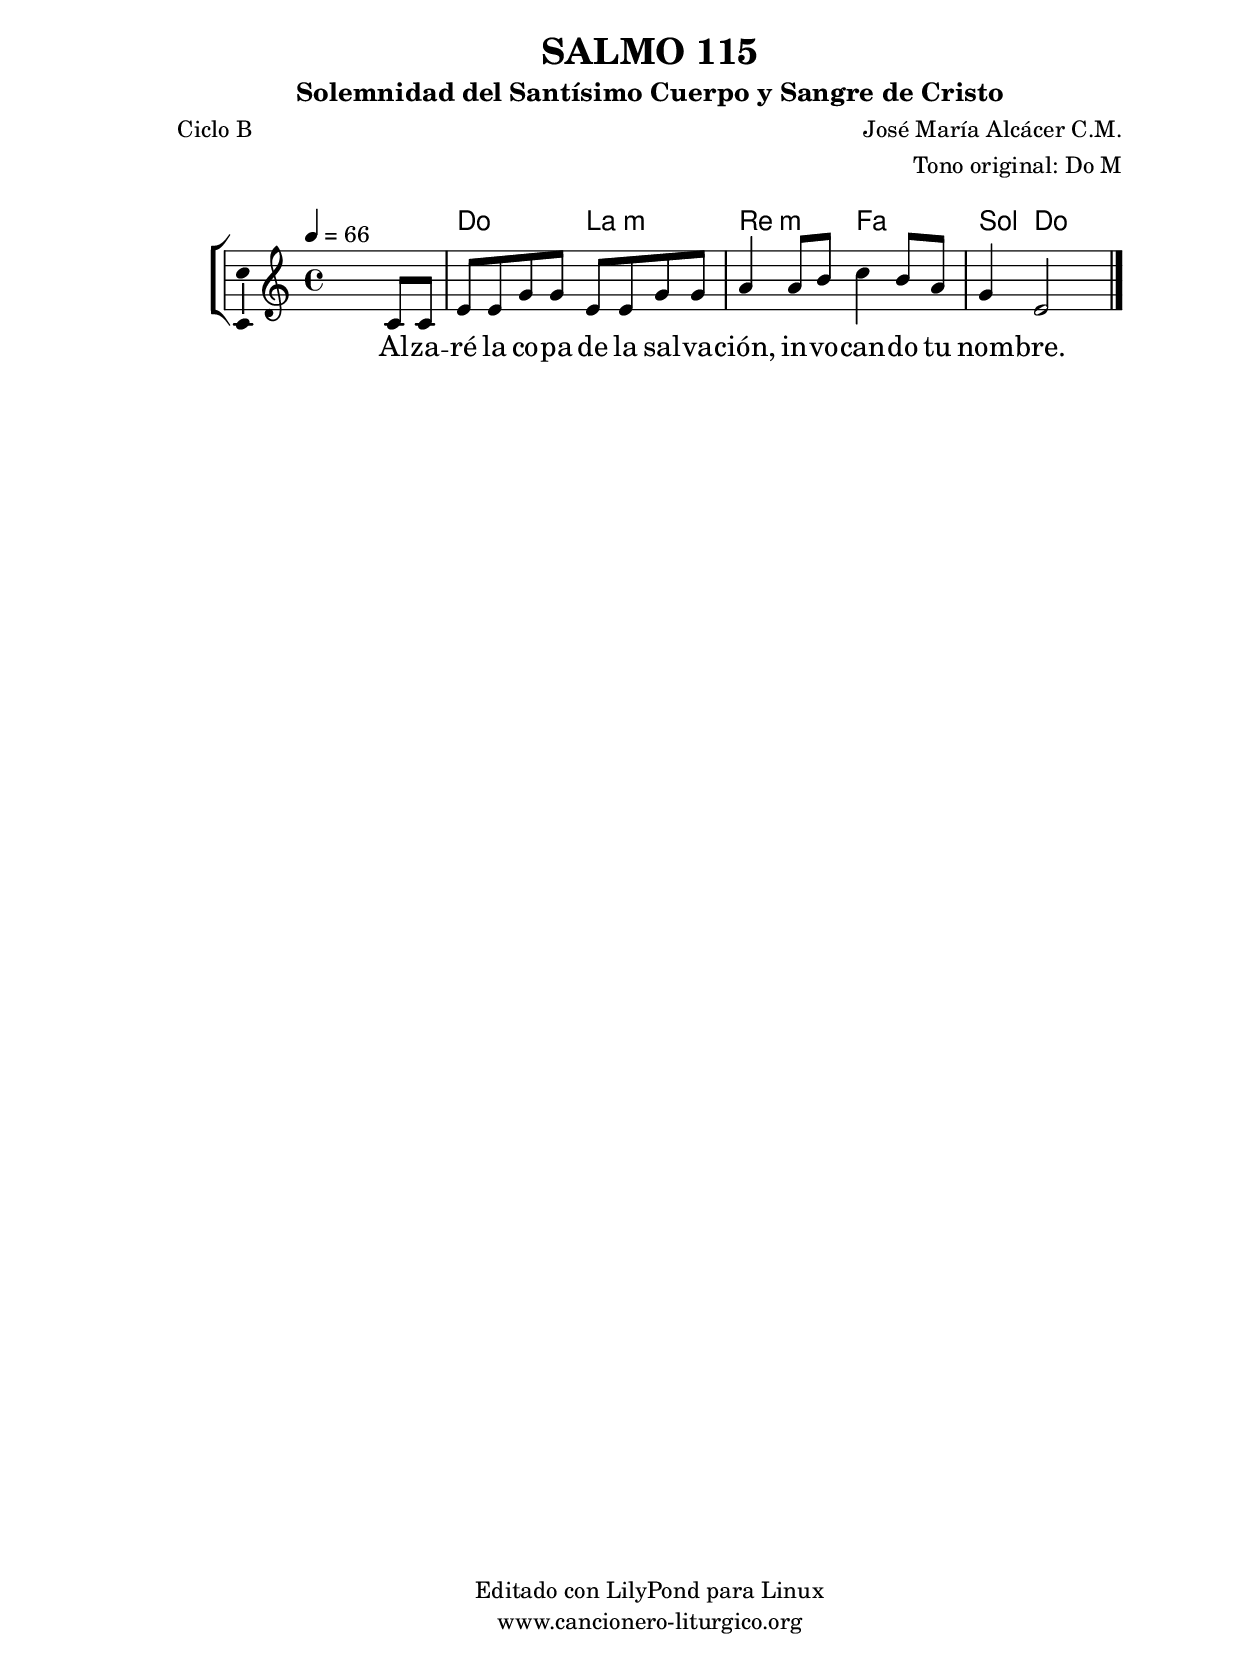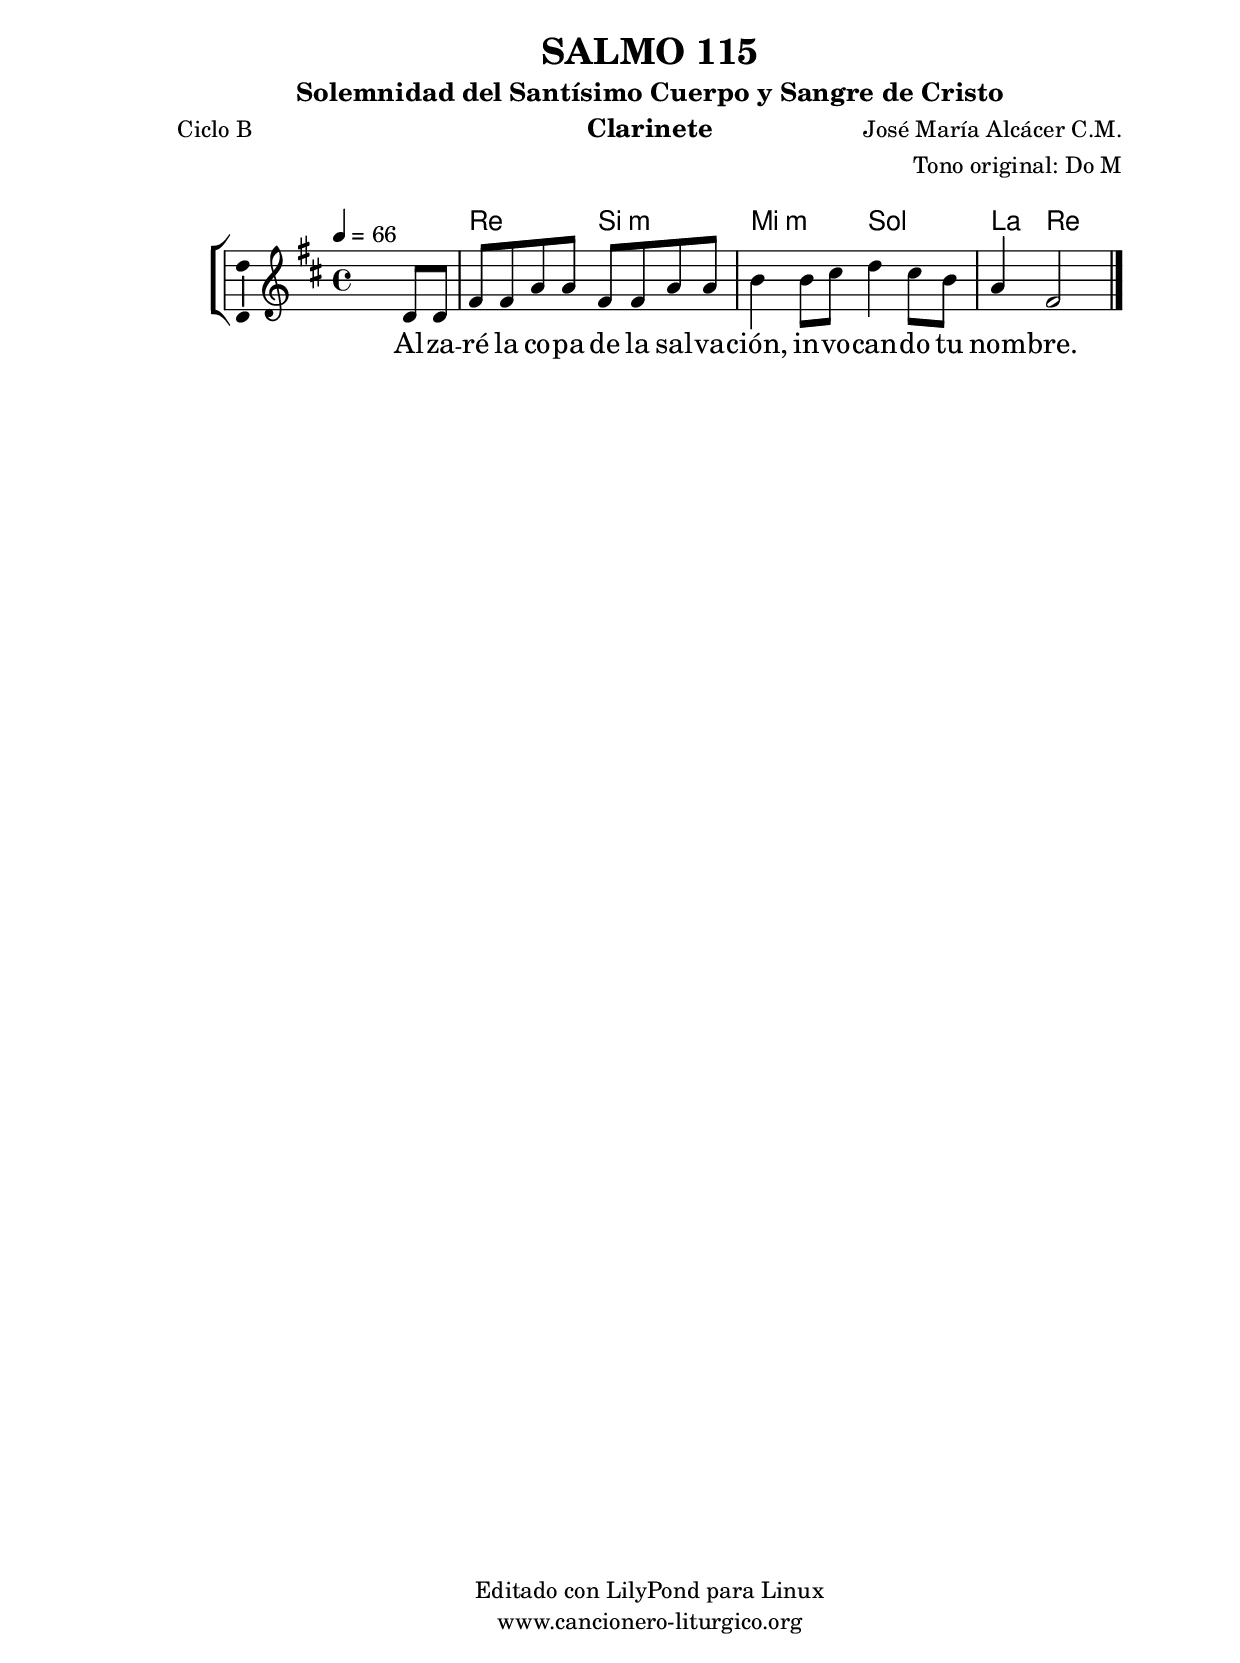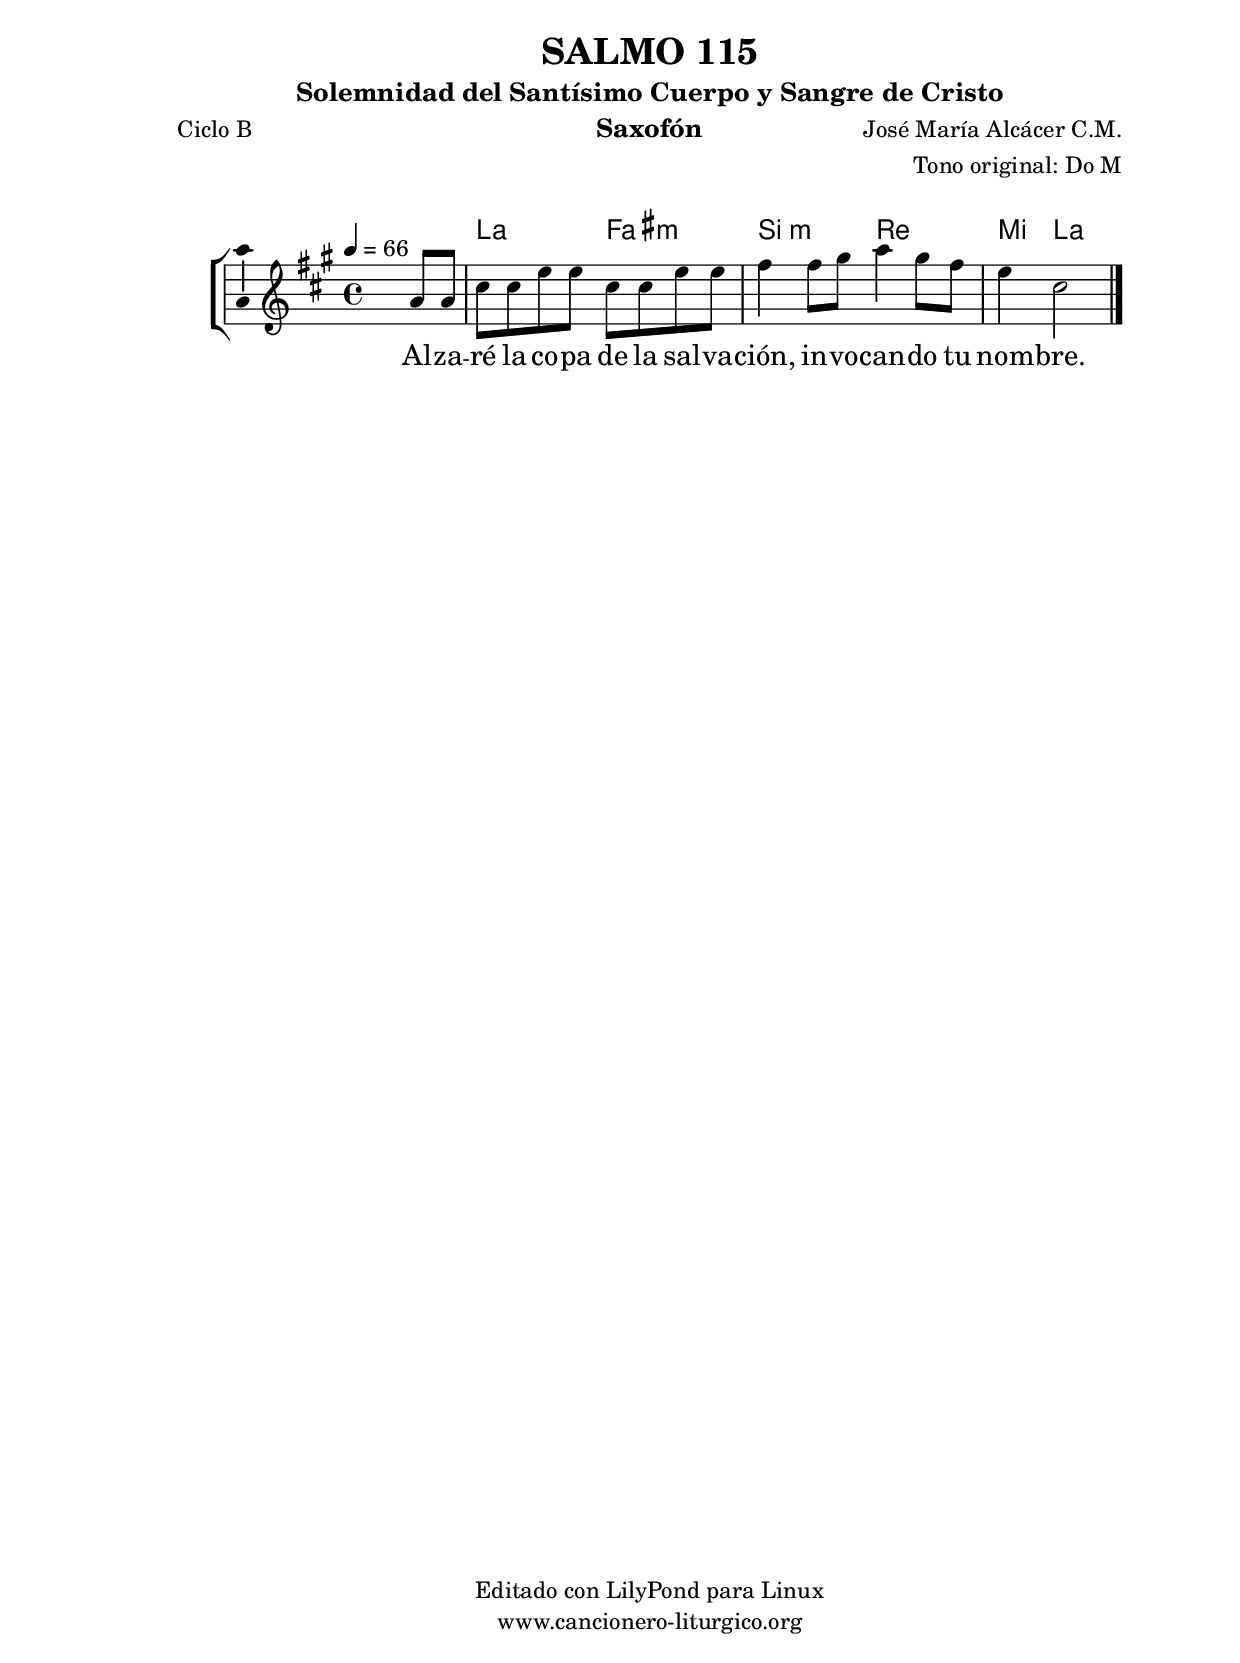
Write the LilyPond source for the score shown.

%
%para convertir .midi en .wav:
%timidity filename.midi -Ow -o finename.wav
%
%
%Para convertir de .wav a .mp3:
%lame -h -m j filename.wav
%
%
%para escuchar el midi:
%timidity nombrefichero.midi
%


%versión de lilypond para la que se ha escrito esta partitura:
\version "2.16.0"

	%Tamaño papel
	#(set-default-paper-size "a4")
	%Tamaño partitura
	#(set-global-staff-size 20)
	%No responde al pulsar sobre una nota
	#(ly:set-option 'point-and-click #f)

%parámetros del encabezamiento:
\header {
	title = "SALMO 115"
	subtitle = "Solemnidad del Santísimo Cuerpo y Sangre de Cristo"
	composer = "José María Alcácer C.M."
	poet = "Ciclo B"
	meter = ""
	arranger = "Tono original: Do M"
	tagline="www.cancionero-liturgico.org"
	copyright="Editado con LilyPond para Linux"
	}

%parámetros asociados al papel:
\paper  {
	oddHeaderMarkup = \markup {\fill-line { \on-the-fly #not-first-page \fromproperty #'header:title \on-the-fly #not-first-page \fromproperty #'header:composer }}
	evenHeaderMarkup = \markup {\fill-line { \fromproperty #'header:composer \fromproperty #'header:title }}
	#(set-paper-size "a4")
	print-page-number = ##f
	first-page-number = 1
	print-first-page-number = ##f
%	head-separation = 3.0 \cm
	top-margin = 2.0 \cm
	bottom-margin = 0.5\cm
%%%	bottom-margin = -1.0\cm
	left-margin = 3.0 \cm
	line-width = 16.0 \cm 
	indent = 8\mm
	interscoreline = 2.\mm
	between-system-space = 15\mm
%	para que las partituras no llenen la hoja:
	ragged-bottom = ##t
%	idem para la última hoja:
	ragged-last-bottom = ##f
%	para que las partituras llenen el ancho del papel:
	ragged-last = ##f
	after-title-space = 2.5 \cm
%page-count=1
%system-count=1

	%Flexible Vertical Spacing
%	markup-markup-spacing =
%	#'((basic-distance . 15) (minimum-distance . 15) (padding . 3))
	markup-system-spacing =
	#'((basic-distance . 15) (minimum-distance . 15) (padding . 3))
	system-system-spacing =
	#'((basic-distance . 15) (minimum-distance . 15) (padding . 3))
	score-system-spacing =
	#'((basic-distance . 15) (minimum-distance . 15) (padding . 5))
%	top-system-spacing = % header
%	#'((basic-distance . 8) (minimum-distance . 0) (padding . 3))
%	top-markup-spacing =
%	#'((basic-distance . 20) (minimum-distance . 20) (padding . 3))
	last-bottom-spacing = % footer
	#'((basic-distance . 5) (minimum-distance . 5) (padding . 3))
%	score-markup-spacing =
%	#'((basic-distance . 16) (minimum-distance . 13) (padding . 3))

	}


%parámetros que afectan a toda la partitura:
global =  {
	%clave de sol (G):
	\clef G
	%armadura:
%	\transpose e ees
	\key c \major
	\tempo 4=66
	\set Score.tempoHideNote = ##f
	}


acordes = {
	\italianChords
	\chordmode {
%	\transpose e ees
{

s1
c2 a:m d:m f g4 c2.

	}
	}
}


melodia = 
%	\transpose e ees
{
	\relative c'{

\time 4/4
s2 s4 c8 c
e8 e g g e e g g
a4 a8 b c4 b8 a
g4 e2 s4

	\bar "|."
	}
	}


texto = \lyricmode {
Al -- za -- ré la co -- pa de la sal -- va -- ción,
in -- vo -- can -- do tu nom -- bre.
	}


acordesStaff = \context ChordNames = acordesStaff <<
	\set chordChanges = ##t
	\acordes
	>>


vozStaff = \context Voice = vozStaff
\with {\consists "Ambitus_engraver"}
<<
%	\set Staff.instrumentName = ""
%	\set Staff.shortInstrumentName = ""
%	\set Staff.midiInstrument = #"clarinet"
%	\set Staff.midiInstrument = #"cello"
%	\set Staff.midiInstrument = #"flute"
	\set Staff.midiInstrument = #"electric guitar (jazz)"
%	\set Staff.midiInstrument = #"english horn"
%	\set Staff.midiInstrument = #"violin"
%	\set Staff.midiInstrument = #"glockenspiel"
	\set Staff.midiMinimumVolume = #0.7
	\set Staff.midiMaximumVolume = #0.9
	\global
	\melodia
	>>


textoStaff = \context Lyrics = textoStaff <<
	\lyricsto vozStaff \texto
	>>

\book {
	\score {
		\context ChoirStaff {
			\override StaffGroup.SystemStartBracket #'collapse-height = #1
			\override Score.SystemStartBar #'collapse-height = #1
			<<
			\acordesStaff
			\vozStaff
			\textoStaff
			>>
			}
		\layout {
	    		\context {
				\Lyrics
				\override LyricText #'font-size = #2
				}
	   		 \context {
				\Score
				%fontSize = #3
				\override StaffSymbol #'staff-space = #(magstep +3)
				%\override Beam #'thickness = #0.55
				%\override SpacingSpanner #'spacing-increment = #1.0
				%\override Slur #'height-limit = #1.5
				}
			}
		}
	\score {
		\unfoldRepeats
		\context ChoirStaff {
			<<
			\acordesStaff
			\vozStaff
			>>
			}
		\midi {
	  		\context {
	  			\Score
				tempoWholesPerMinute = #(ly:make-moment 70 4)
				}
			}
		}
	}

%Partitura para clarinete
#(define output-suffix "C")
\book {
	\header{
		instrument = "Clarinete"
		}
	\score {
		\context ChoirStaff {
			\override StaffGroup.SystemStartBracket #'collapse-height = #1
			\override Score.SystemStartBar #'collapse-height = #1
\transpose c d
			<<
			\acordesStaff
			\vozStaff
			\textoStaff
			>>
			}
		\layout {
	    		\context {
				\Lyrics
				\override LyricText #'font-size = #2
				}
	   		 \context {
				\Score
				%fontSize = #3
				\override StaffSymbol #'staff-space = #(magstep +3)
				%\override Beam #'thickness = #0.55
				%\override SpacingSpanner #'spacing-increment = #1.0
				%\override Slur #'height-limit = #1.5
				}
			}
		}
	}

%Partitura para saxofón
#(define output-suffix "S")
\book {
	\header{
		instrument = "Saxofón"
		}
	\score {
		\context ChoirStaff {
			\override StaffGroup.SystemStartBracket #'collapse-height = #1
			\override Score.SystemStartBar #'collapse-height = #1
\transpose c a
			<<
			\acordesStaff
			\vozStaff
			\textoStaff
			>>
			}
		\layout {
	    		\context {
				\Lyrics
				\override LyricText #'font-size = #2
				}
	   		 \context {
				\Score
				%fontSize = #3
				\override StaffSymbol #'staff-space = #(magstep +3)
				%\override Beam #'thickness = #0.55
				%\override SpacingSpanner #'spacing-increment = #1.0
				%\override Slur #'height-limit = #1.5
				}
			}
		}
	}

